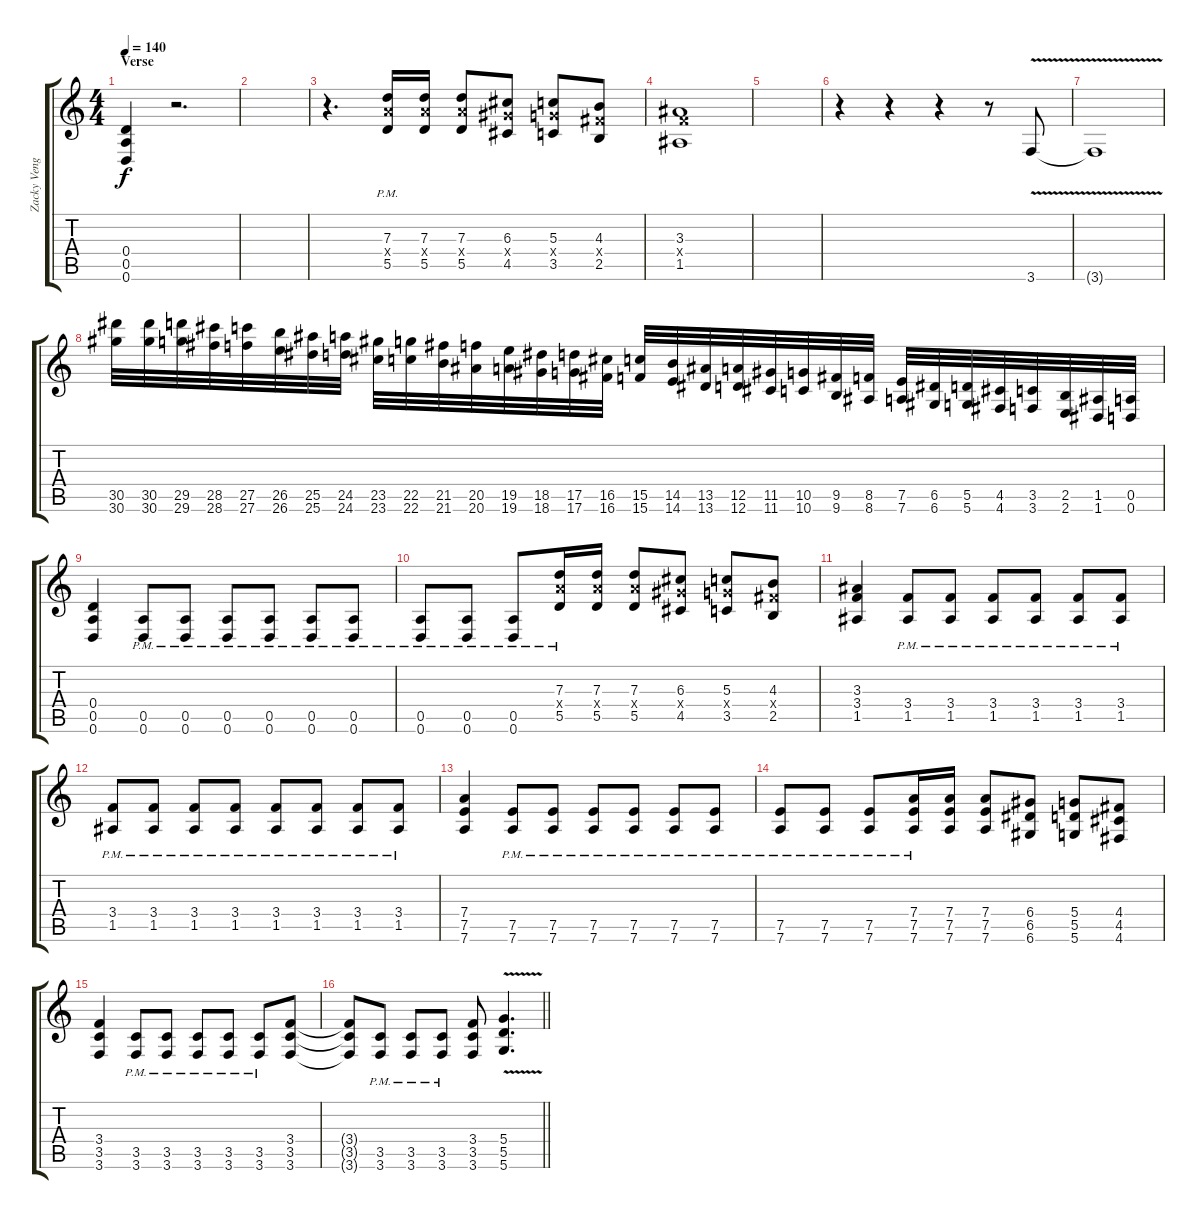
\track ("Zacky Vengeance" "Zacky Veng") {instrument distortionguitar}
\staff {score tabs}
\tuning (E4 B3 G3 D3 A2 D2) {hide}
\ts (4 4)
\section ("" "Verse")
\tempo 140
\clef g2
\ks c
(0.4 0.5 0.6).4{dy f} r.2{d} |
|
r.4{d} (7.3{pm} 7.4{pm x} 5.5{pm}).16 (7.3 7.4{x} 5.5).16 (7.3 7.4{x} 5.5).8 (6.3 6.4{x} 4.5).8 (5.3 5.4{x} 3.5).8 (4.3 4.4{x} 2.5).8 |
(3.3 3.4{x} 1.5).1 |
|
r.4 r.4 r.4 r.8 3.6{v}.8 |
3.6{t}.1 |
(30.5 30.6).32{instrument guitarfretnoise} (30.5 30.6).32 (29.5 29.6).32 (28.5 28.6).32 (27.5 27.6).32 (26.5 26.6).32 (25.5 25.6).32 (24.5 24.6).32 (23.5 23.6).32 (22.5 22.6).32 (21.5 21.6).32 (20.5 20.6).32 (19.5 19.6).32 (18.5 18.6).32 (17.5 17.6).32 (16.5 16.6).32 (15.5 15.6).32 (14.5 14.6).32 (13.5 13.6).32 (12.5 12.6).32 (11.5 11.6).32 (10.5 10.6).32 (9.5 9.6).32 (8.5 8.6).32 (7.5 7.6).32 (6.5 6.6).32 (5.5 5.6).32 (4.5 4.6).32 (3.5 3.6).32 (2.5 2.6).32 (1.5 1.6).32 (0.5 0.6).32 |
(0.4 0.5 0.6).4{instrument distortionguitar} (0.5{pm} 0.6{pm}).8 (0.5{pm} 0.6{pm}).8 (0.5{pm} 0.6{pm}).8 (0.5{pm} 0.6{pm}).8 (0.5{pm} 0.6{pm}).8 (0.5{pm} 0.6{pm}).8 |
(0.5{pm} 0.6{pm}).8 (0.5{pm} 0.6{pm}).8 (0.5{pm} 0.6{pm}).8 (7.3{pm} 7.4{pm x} 5.5{pm}).16 (7.3 7.4{x} 5.5).16 (7.3 7.4{x} 5.5).8 (6.3 6.4{x} 4.5).8 (5.3 5.4{x} 3.5).8 (4.3 4.4{x} 2.5).8 |
(3.3 3.4 1.5).4 (3.4{pm} 1.5{pm}).8 (3.4{pm} 1.5{pm}).8 (3.4{pm} 1.5{pm}).8 (3.4{pm} 1.5{pm}).8 (3.4{pm} 1.5{pm}).8 (3.4{pm} 1.5{pm}).8 |
(3.4{pm} 1.5{pm}).8 (3.4{pm} 1.5{pm}).8 (3.4{pm} 1.5{pm}).8 (3.4{pm} 1.5{pm}).8 (3.4{pm} 1.5{pm}).8 (3.4{pm} 1.5{pm}).8 (3.4{pm} 1.5{pm}).8 (3.4{pm} 1.5{pm}).8 |
(7.4 7.5 7.6).4 (7.5{pm} 7.6{pm}).8 (7.5{pm} 7.6{pm}).8 (7.5{pm} 7.6{pm}).8 (7.5{pm} 7.6{pm}).8 (7.5{pm} 7.6{pm}).8 (7.5{pm} 7.6{pm}).8 |
(7.5{pm} 7.6{pm}).8 (7.5{pm} 7.6{pm}).8 (7.5{pm} 7.6{pm}).8 (7.4{pm} 7.5{pm} 7.6{pm}).16 (7.4 7.5 7.6).16 (7.4 7.5 7.6).8 (6.4 6.5 6.6).8 (5.4 5.5 5.6).8 (4.4 4.5 4.6).8 |
(3.4 3.5 3.6).4 (3.5{pm} 3.6{pm}).8 (3.5{pm} 3.6{pm}).8 (3.5{pm} 3.6{pm}).8 (3.5{pm} 3.6{pm}).8 (3.5{pm} 3.6{pm}).8 (3.4 3.5 3.6).8 |
\barLineRight lightlight
(3.4{t} 3.5{t} 3.6{t}).8 (3.5{pm} 3.6{pm}).8 (3.5{pm} 3.6{pm}).8 (3.5{pm} 3.6{pm}).8 (3.4 3.5 3.6).8 (5.4{v} 5.5{v} 5.6{v}).4{d}
